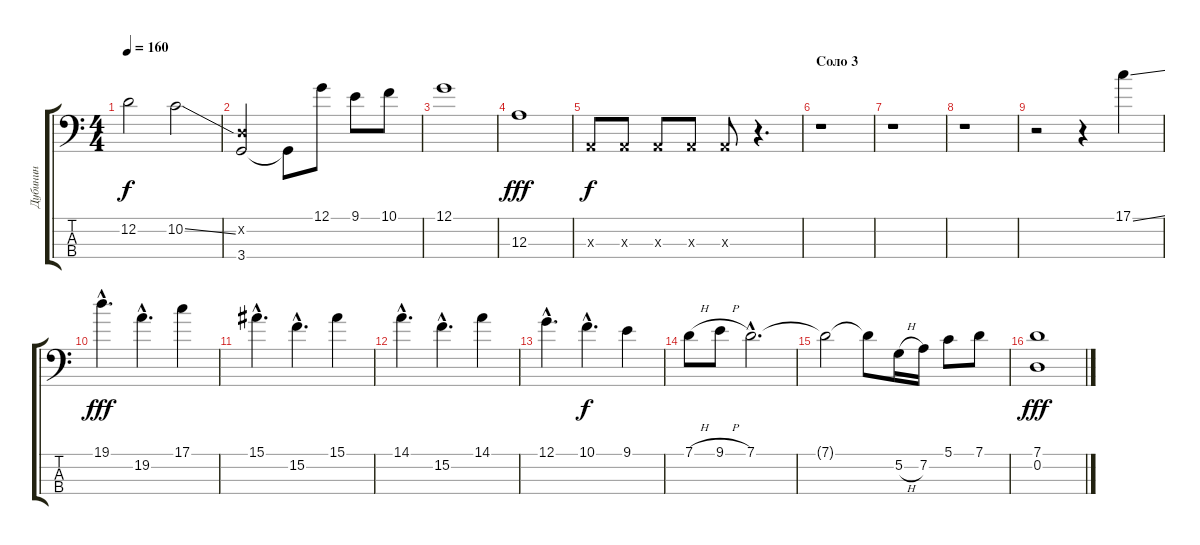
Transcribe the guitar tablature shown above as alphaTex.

\track ("Дубинин" "Дубинин") {instrument electricbassfinger}
\staff {score tabs}
\tuning (G2 D2 A1 E1) {hide}
\ts (4 4)
\tempo 160
\clef f4
\ks c
12.2.2{dy f} 10.2{ss}.2 |
(0.2{x} 3.4).2 3.4{t}.8 12.1.8 9.1.8 10.1.8 |
12.1.1 |
12.3.1{dy fff} |
0.3{x}.8{dy f} 0.3{x}.8 0.3{x}.8 0.3{x}.8 0.3{x}.8 r.4{d} |
\section ("" "Соло 3")
r.1 |
r.1 |
r.1 |
r.2 r.4 17.1{ss}.4 |
19.1{hac}.4{d dy fff} 19.2{hac}.4{d} 17.1.4 |
15.1{hac}.4{d} 15.2{hac}.4{d} 15.1.4 |
14.1{hac}.4{d} 15.2{hac}.4{d} 14.1.4 |
12.1{hac}.4{d} 10.1{hac}.4{d dy f} 9.1.4 |
7.1{h}.8 9.1{h}.8 7.1{hac}.2{d} |
7.1{t}.2 7.1{t}.8 5.2{h}.16 7.2.16 5.1.8 7.1.8 |
(7.1 0.2).1{dy fff}
